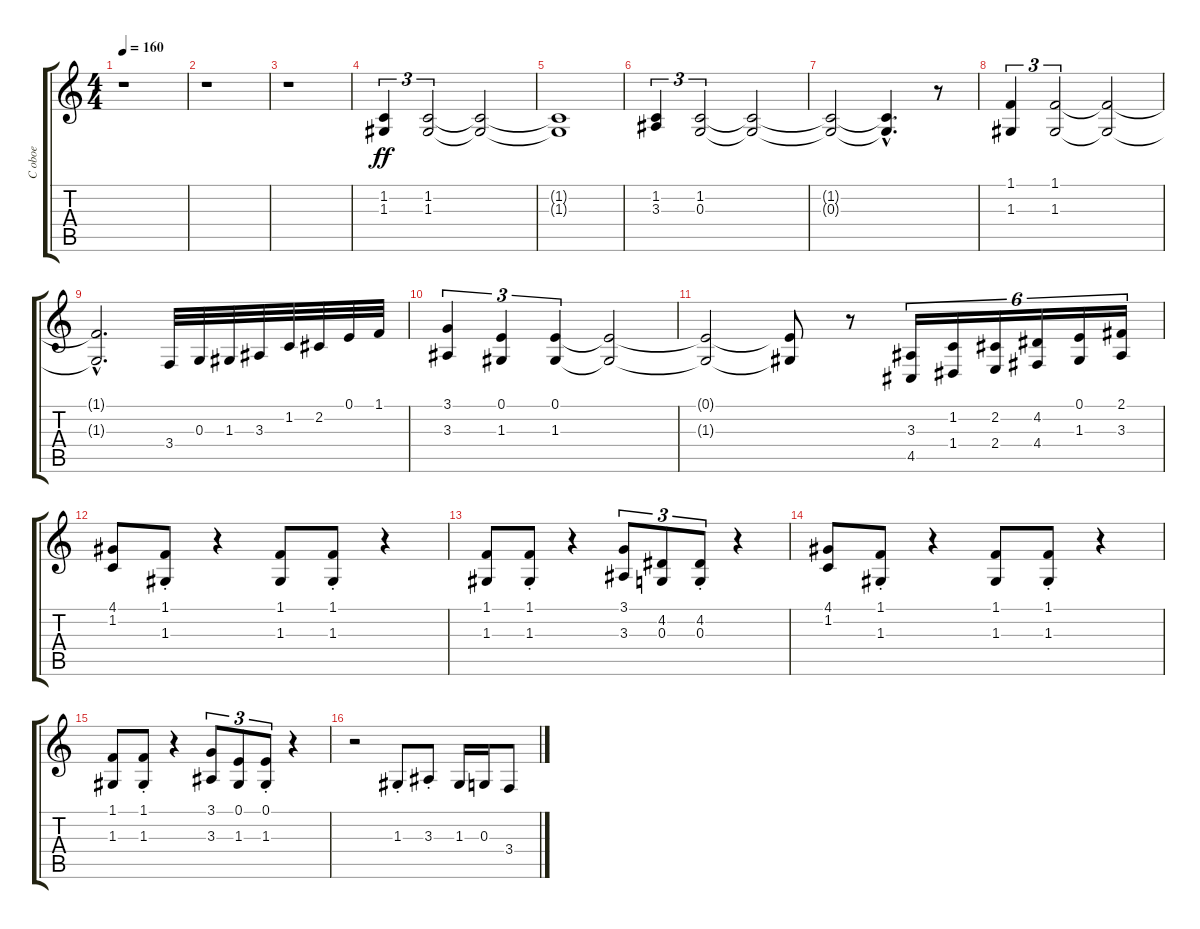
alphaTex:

\track ("C oboe" "C oboe") {instrument oboe}
\staff {score tabs}
\tuning (E4 B3 G3 D3 A2 E2) {hide}
\ts (4 4)
\tempo 160
\clef g2
\ks c
r.1{dy ff} |
r.1 |
r.1 |
(1.2 1.3).4{tu (3 2)} (1.2 1.3).2{tu (3 2)} (1.2{t} 1.3{t}).2 |
(1.2{t} 1.3{t}).1 |
(1.2 3.3).4{tu (3 2)} (1.2 0.3).2{tu (3 2)} (1.2{t} 0.3{t}).2 |
(1.2{t} 0.3{t}).2 (1.2{hac t} 0.3{hac t}).4{d} r.8 |
(1.1 1.3).4{tu (3 2)} (1.1 1.3).2{tu (3 2)} (1.1{t} 1.3{t}).2 |
(1.1{hac t} 1.3{hac t}).2{d} 3.4.32 0.3.32 1.3.32 3.3.32 1.2.32 2.2.32 0.1.32 1.1.32 |
(3.1 3.3).4{tu (3 2)} (0.1 1.3).4{tu (3 2)} (0.1 1.3).4{tu (3 2)} (0.1{t} 1.3{t}).2 |
(0.1{t} 1.3{t}).2 (0.1{t} 1.3{t}).8 r.8 (3.3 4.5).16{tu (6 4)} (1.2 1.4).16{tu (6 4)} (2.2 2.4).16{tu (6 4)} (4.2 4.4).16{tu (6 4)} (0.1 1.3).16{tu (6 4)} (2.1 3.3).16{tu (6 4)} |
(4.1 1.2).8 (1.1{st} 1.3{st}).8 r.4 (1.1 1.3).8 (1.1{st} 1.3{st}).8 r.4 |
(1.1 1.3).8 (1.1{st} 1.3{st}).8 r.4 (3.1 3.3).8{tu (3 2)} (4.2 0.3).8{tu (3 2)} (4.2{st} 0.3{st}).8{tu (3 2)} r.4 |
(4.1 1.2).8 (1.1{st} 1.3{st}).8 r.4 (1.1 1.3).8 (1.1{st} 1.3{st}).8 r.4 |
(1.1 1.3).8 (1.1{st} 1.3{st}).8 r.4 (3.1 3.3).8{tu (3 2)} (0.1 1.3).8{tu (3 2)} (0.1{st} 1.3{st}).8{tu (3 2)} r.4 |
r.2 1.3{st}.8 3.3{st}.8 1.3.16 0.3.16 3.4.8
